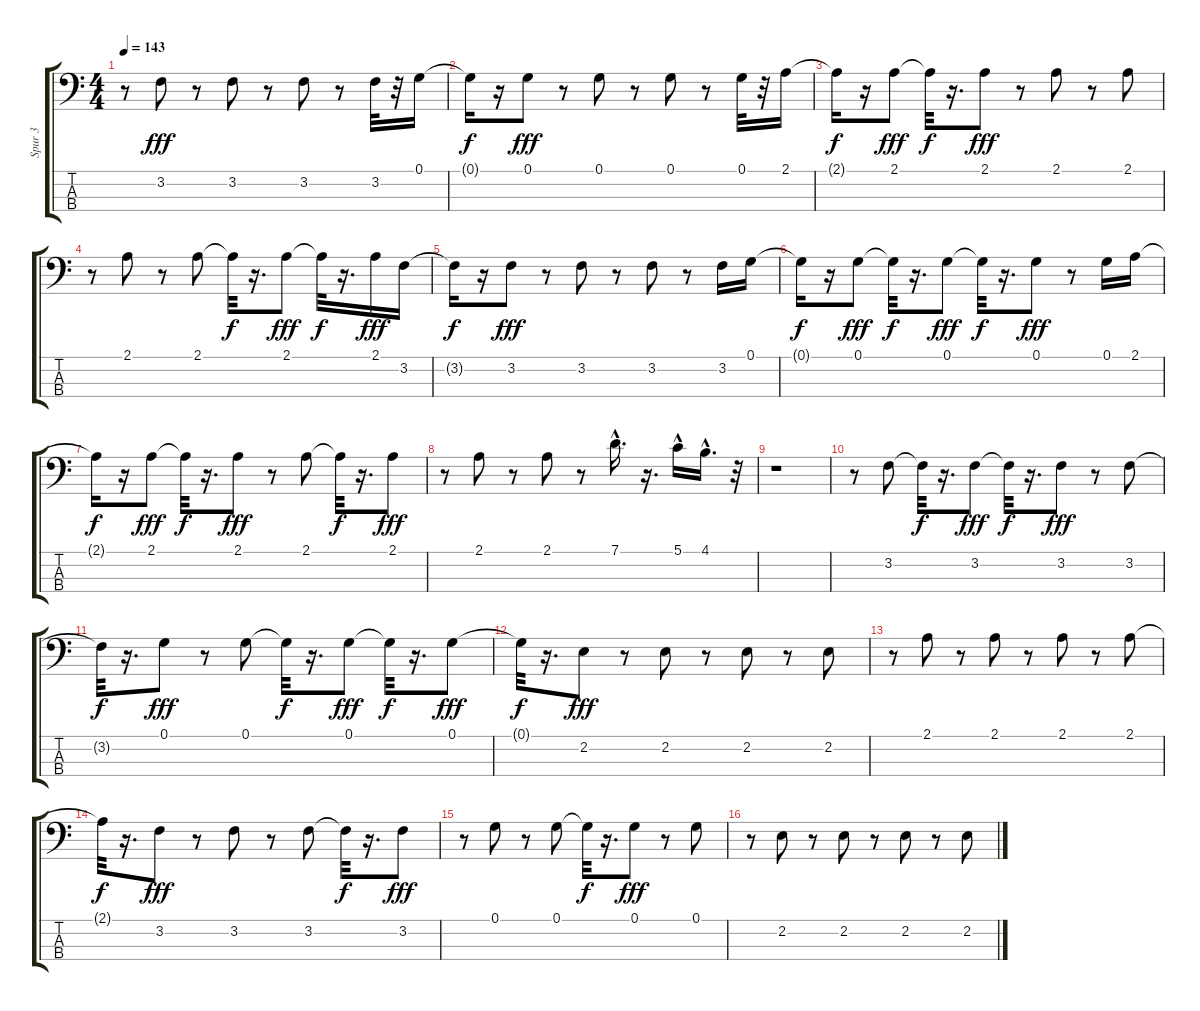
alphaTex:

\track ("Spur 3" "Spur 3") {instrument synthbass2}
\staff {score tabs}
\tuning (G2 D2 A1 E1) {hide}
\ts (4 4)
\tempo 143
\clef f4
\ks c
r.8{dy fff} 3.2.8 r.8 3.2.8 r.8 3.2.8 r.8 3.2.32 r.32 0.1.16 |
0.1{t}.16{dy f} r.16 0.1.8{dy fff} r.8 0.1.8 r.8 0.1.8 r.8 0.1.32 r.32 2.1.16 |
2.1{t}.16{dy f} r.16 2.1.8{dy fff} 2.1{t}.32{dy f} r.16{d} 2.1.8{dy fff} r.8 2.1.8 r.8 2.1.8 |
r.8 2.1.8 r.8 2.1.8 2.1{t}.32{dy f} r.16{d} 2.1.8{dy fff} 2.1{t}.32{dy f} r.16{d} 2.1.16{dy fff} 3.2.16 |
3.2{t}.16{dy f} r.16 3.2.8{dy fff} r.8 3.2.8 r.8 3.2.8 r.8 3.2.16 0.1.16 |
0.1{t}.16{dy f} r.16 0.1.8{dy fff} 0.1{t}.32{dy f} r.16{d} 0.1.8{dy fff} 0.1{t}.32{dy f} r.16{d} 0.1.8{dy fff} r.8 0.1.16 2.1.16 |
2.1{t}.16{dy f} r.16 2.1.8{dy fff} 2.1{t}.32{dy f} r.16{d} 2.1.8{dy fff} r.8 2.1.8 2.1{t}.32{dy f} r.16{d} 2.1.8{dy fff} |
r.8 2.1.8 r.8 2.1.8 r.8 7.1{hac}.16{d} r.16{d} 5.1{hac}.16 4.1{hac}.16{d} r.32 |
r.1 |
r.8 3.2.8 3.2{t}.32{dy f} r.16{d} 3.2.8{dy fff} 3.2{t}.32{dy f} r.16{d} 3.2.8{dy fff} r.8 3.2.8 |
3.2{t}.32{dy f} r.16{d} 0.1.8{dy fff} r.8 0.1.8 0.1{t}.32{dy f} r.16{d} 0.1.8{dy fff} 0.1{t}.32{dy f} r.16{d} 0.1.8{dy fff} |
0.1{t}.32{dy f} r.16{d} 2.2.8{dy fff} r.8 2.2.8 r.8 2.2.8 r.8 2.2.8 |
r.8 2.1.8 r.8 2.1.8 r.8 2.1.8 r.8 2.1.8 |
2.1{t}.32{dy f} r.16{d} 3.2.8{dy fff} r.8 3.2.8 r.8 3.2.8 3.2{t}.32{dy f} r.16{d} 3.2.8{dy fff} |
r.8 0.1.8 r.8 0.1.8 0.1{t}.32{dy f} r.16{d} 0.1.8{dy fff} r.8 0.1.8 |
r.8 2.2.8 r.8 2.2.8 r.8 2.2.8 r.8 2.2.8
